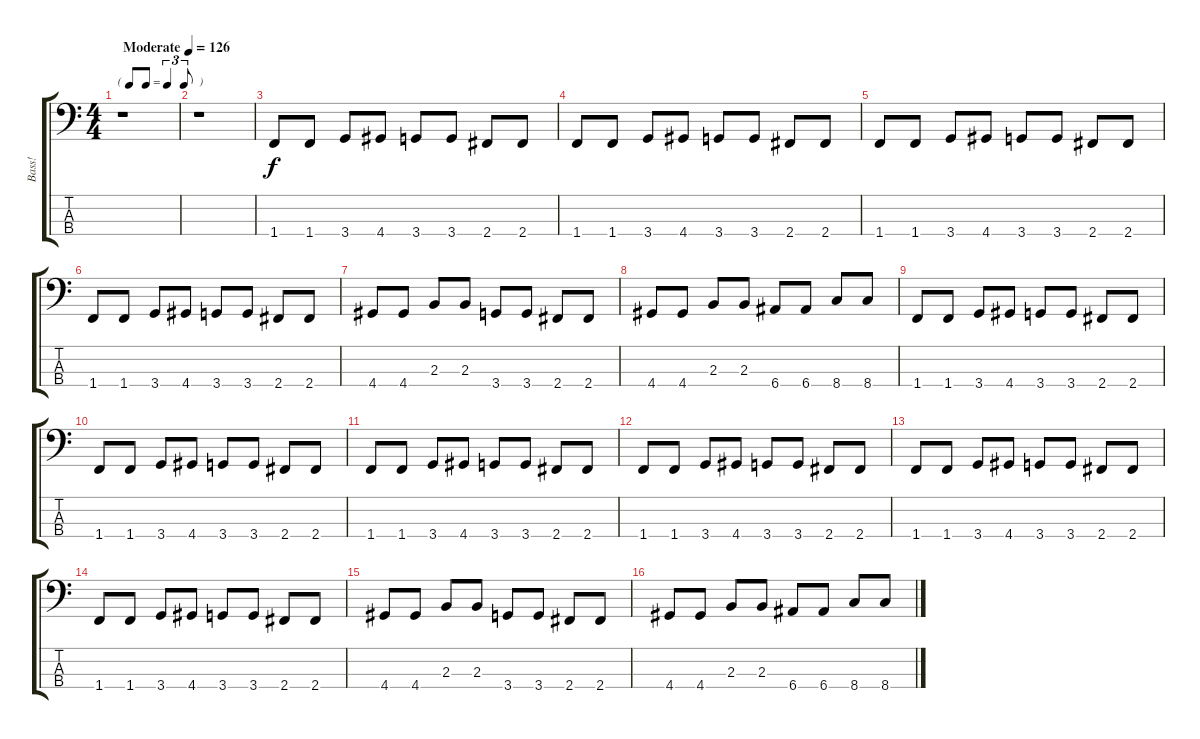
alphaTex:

\track ("Bass!" "Bass!") {instrument electricbasspick}
\staff {score tabs}
\tuning (G2 D2 A1 E1) {hide}
\ts (4 4)
\tf triplet8th
\tempo (126 "Moderate")
\clef f4
\ks c
r.1{dy f instrument electricbasspick} |
r.1 |
1.4.8 1.4.8 3.4.8 4.4.8 3.4.8 3.4.8 2.4.8 2.4.8 |
1.4.8 1.4.8 3.4.8 4.4.8 3.4.8 3.4.8 2.4.8 2.4.8 |
1.4.8 1.4.8 3.4.8 4.4.8 3.4.8 3.4.8 2.4.8 2.4.8 |
1.4.8 1.4.8 3.4.8 4.4.8 3.4.8 3.4.8 2.4.8 2.4.8 |
4.4.8 4.4.8 2.3.8 2.3.8 3.4.8 3.4.8 2.4.8 2.4.8 |
4.4.8 4.4.8 2.3.8 2.3.8 6.4.8 6.4.8 8.4.8 8.4.8 |
1.4.8 1.4.8 3.4.8 4.4.8 3.4.8 3.4.8 2.4.8 2.4.8 |
1.4.8 1.4.8 3.4.8 4.4.8 3.4.8 3.4.8 2.4.8 2.4.8 |
1.4.8 1.4.8 3.4.8 4.4.8 3.4.8 3.4.8 2.4.8 2.4.8 |
1.4.8 1.4.8 3.4.8 4.4.8 3.4.8 3.4.8 2.4.8 2.4.8 |
1.4.8 1.4.8 3.4.8 4.4.8 3.4.8 3.4.8 2.4.8 2.4.8 |
1.4.8 1.4.8 3.4.8 4.4.8 3.4.8 3.4.8 2.4.8 2.4.8 |
4.4.8 4.4.8 2.3.8 2.3.8 3.4.8 3.4.8 2.4.8 2.4.8 |
4.4.8 4.4.8 2.3.8 2.3.8 6.4.8 6.4.8 8.4.8 8.4.8
